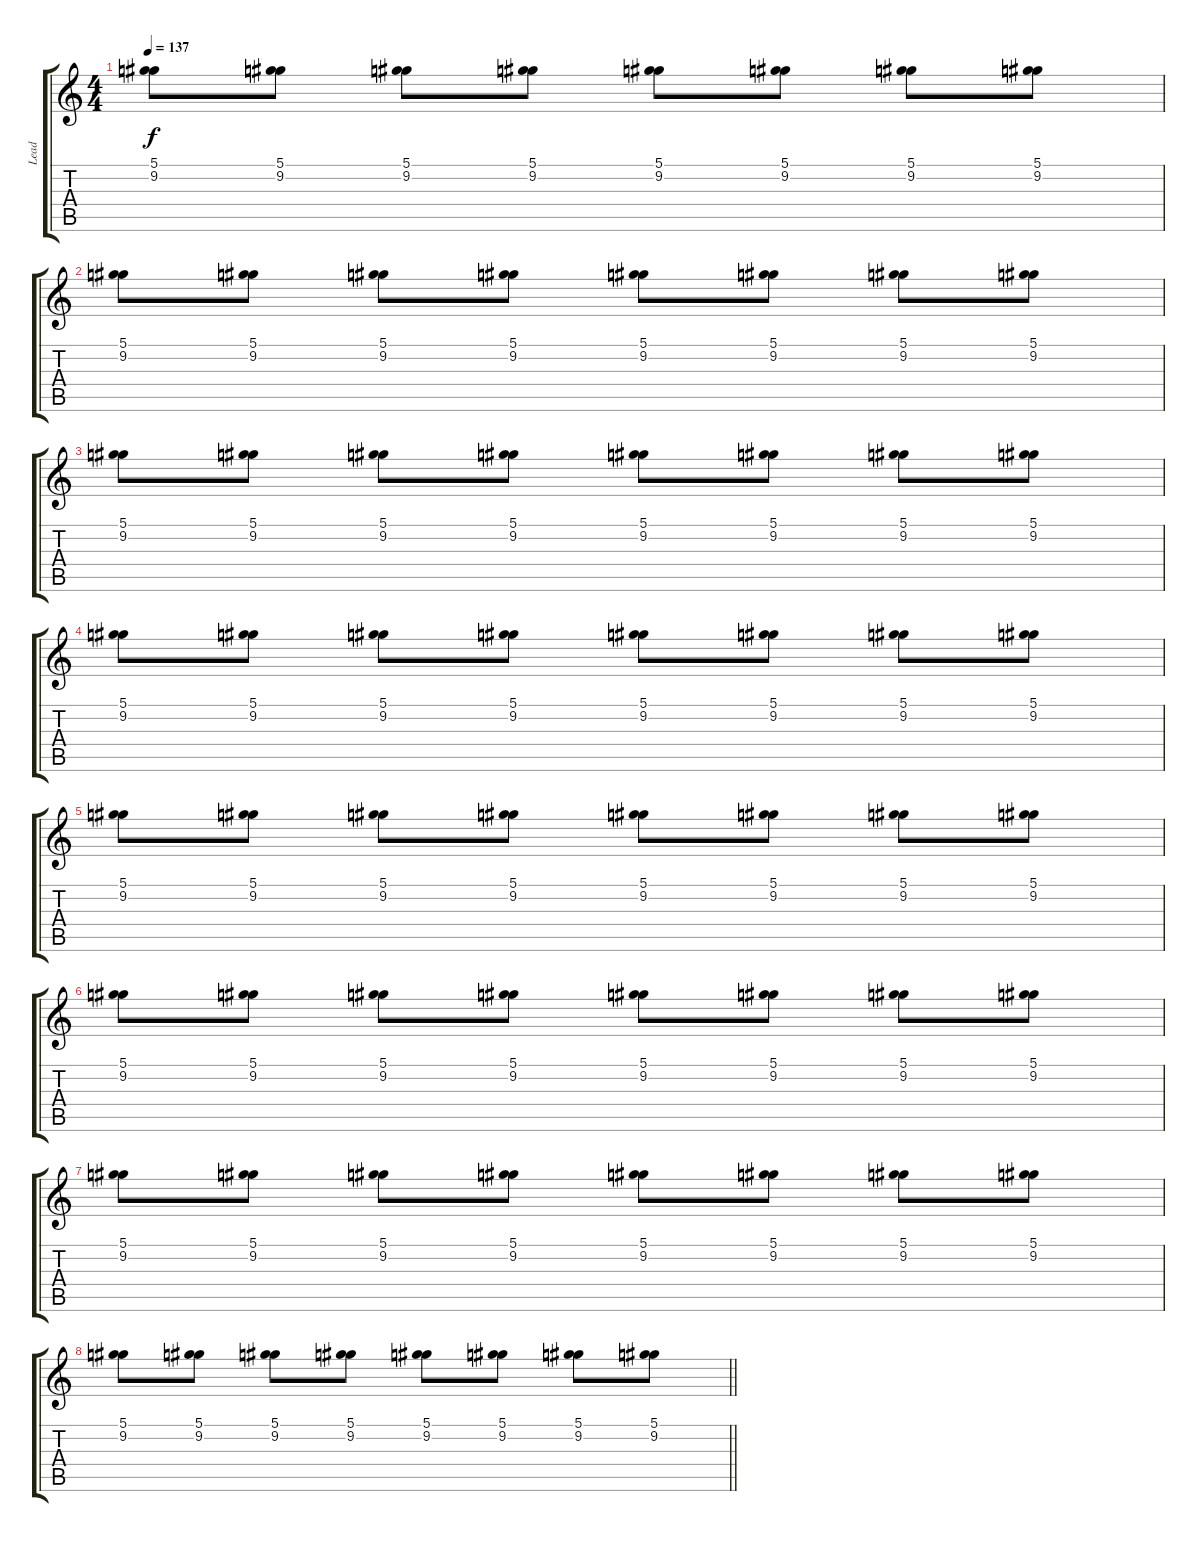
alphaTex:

\track ("Lead" "Lead") {instrument distortionguitar}
\staff {score tabs}
\tuning (Eb4 Bb3 Gb3 Db3 Ab2 Db2) {hide}
\ts (4 4)
\tempo 137
\clef g2
\ks c
(5.1 9.2).8{dy f} (5.1 9.2).8 (5.1 9.2).8 (5.1 9.2).8 (5.1 9.2).8 (5.1 9.2).8 (5.1 9.2).8 (5.1 9.2).8 |
(5.1 9.2).8 (5.1 9.2).8 (5.1 9.2).8 (5.1 9.2).8 (5.1 9.2).8 (5.1 9.2).8 (5.1 9.2).8 (5.1 9.2).8 |
(5.1 9.2).8 (5.1 9.2).8 (5.1 9.2).8 (5.1 9.2).8 (5.1 9.2).8 (5.1 9.2).8 (5.1 9.2).8 (5.1 9.2).8 |
(5.1 9.2).8 (5.1 9.2).8 (5.1 9.2).8 (5.1 9.2).8 (5.1 9.2).8 (5.1 9.2).8 (5.1 9.2).8 (5.1 9.2).8 |
(5.1 9.2).8 (5.1 9.2).8 (5.1 9.2).8 (5.1 9.2).8 (5.1 9.2).8 (5.1 9.2).8 (5.1 9.2).8 (5.1 9.2).8 |
(5.1 9.2).8 (5.1 9.2).8 (5.1 9.2).8 (5.1 9.2).8 (5.1 9.2).8 (5.1 9.2).8 (5.1 9.2).8 (5.1 9.2).8 |
(5.1 9.2).8 (5.1 9.2).8 (5.1 9.2).8 (5.1 9.2).8 (5.1 9.2).8 (5.1 9.2).8 (5.1 9.2).8 (5.1 9.2).8 |
\barLineRight lightlight
(5.1 9.2).8 (5.1 9.2).8 (5.1 9.2).8 (5.1 9.2).8 (5.1 9.2).8 (5.1 9.2).8 (5.1 9.2).8 (5.1 9.2).8
